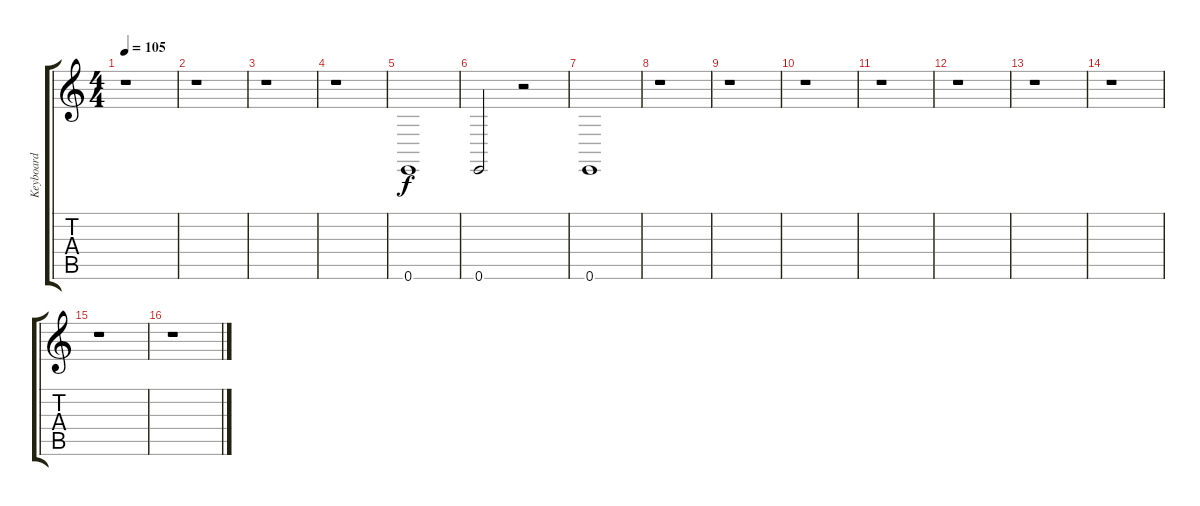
\track ("Keyboard" "Keyboard") {instrument pad7halo}
\staff {score tabs}
\tuning (E4 B3 G3 D3 A2 E2) {hide}
\ts (4 4)
\tempo 105
\clef g2
\ks c
r.1{dy f} |
r.1 |
r.1 |
r.1 |
0.6.1{volume 8} |
0.6.2 r.2 |
0.6.1 |
r.1 |
r.1 |
r.1 |
r.1 |
r.1 |
r.1 |
r.1 |
r.1 |
r.1
